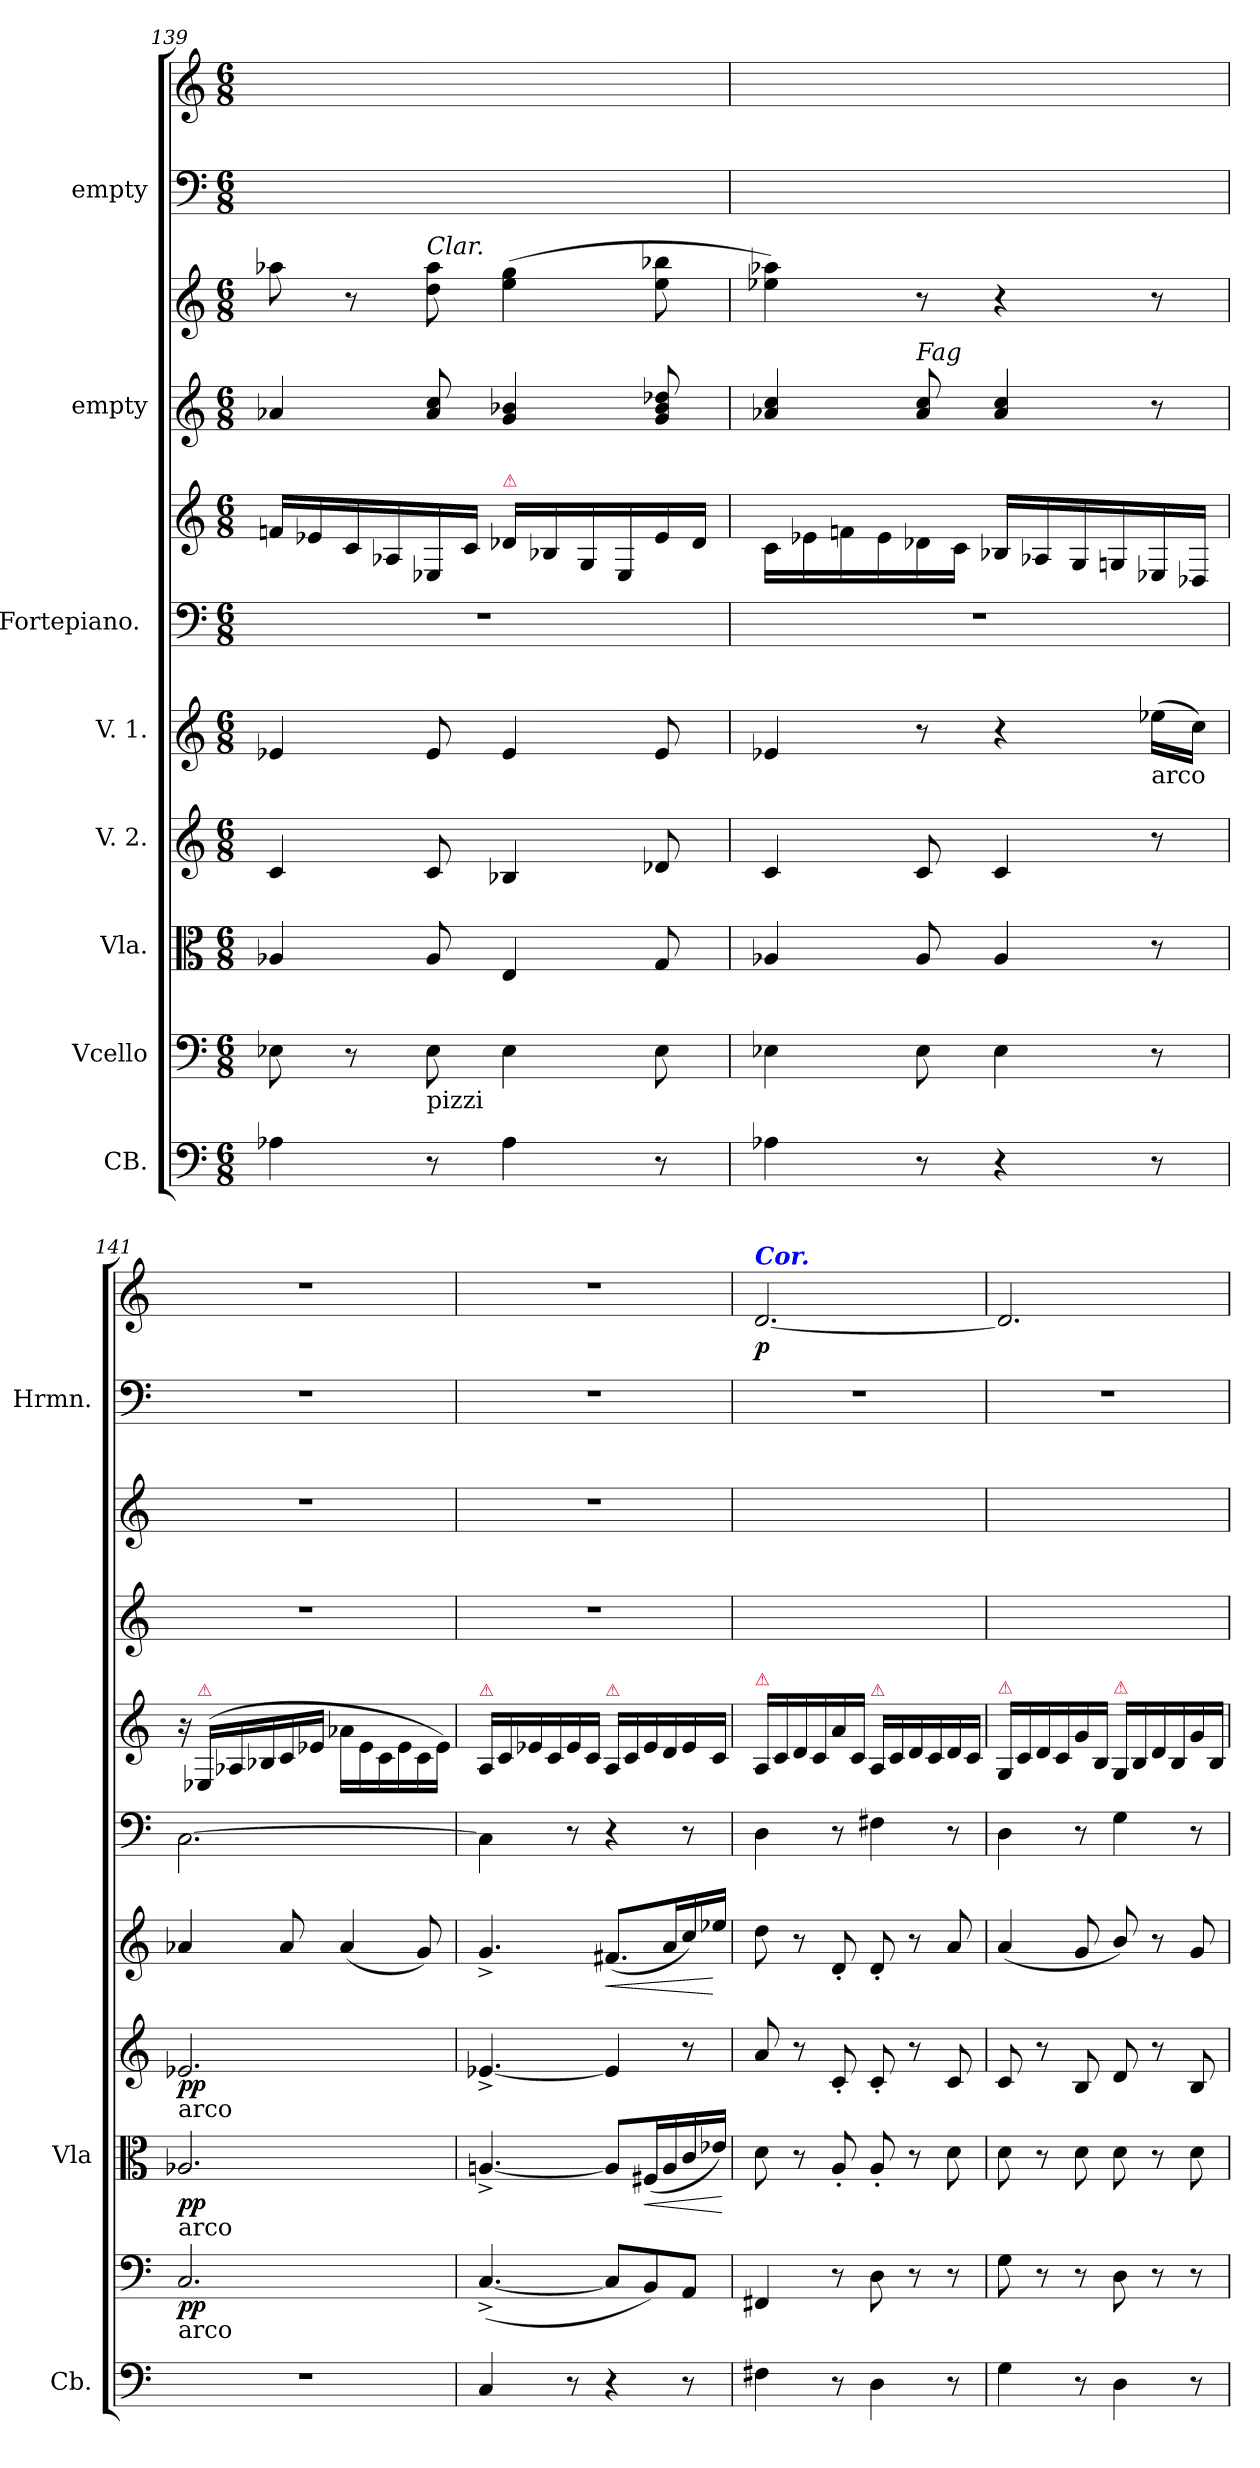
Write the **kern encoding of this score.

**kern	**kern	**dynam	**kern	**dynam	**kern	**dynam	**kern	**dynam	**kern	**kern	**kern	**kern	**kern	**kern	**dynam
*part8	*part7	*part7	*part6	*part6	*part5	*part5	*part4	*part4	*part3	*part3	*part2	*part2	*part1	*part1	*part1
*staff11	*staff10	*staff10	*staff9	*staff9	*staff8	*staff8	*staff7	*staff7	*staff6	*staff5	*staff4	*staff3	*staff2	*staff1	*staff1/2
*I"CB.	*I"Vcello	*	*I"Vla.	*	*I"V. 2.	*	*I"V. 1.	*	*I"Fortepiano. [2]	*	*I"empty	*	*I"empty	*	*
*I'Cb.	*	*	*I'Vla	*	*	*	*	*	*	*	*	*	*I'Hrmn.	*	*
*clefF4	*clefF4	*	*clefC3	*	*clefG2	*	*clefG2	*	*clefF4	*clefG2	*clefG2	*clefG2	*clefF4	*clefG2	*
*k[]	*k[]	*	*k[]	*	*k[]	*	*k[]	*	*k[]	*k[]	*k[]	*k[]	*k[]	*k[]	*
*C:	*C:	*	*C:	*	*C:	*	*C:	*	*C:	*C:	*C:	*C:	*C:	*C:	*
*M6/8	*M6/8	*	*M6/8	*	*M6/8	*	*M6/8	*	*M6/8	*M6/8	*M6/8	*M6/8	*M6/8	*M6/8	*
=139	=139	=139	=139	=139	=139	=139	=139	=139	=139	=139	=139	=139	=139	=139	=139
4A-X\	8E-X\	.	4A-X/	.	4c/	.	4e-X/	.	2.r	16fn/LL	4a-X/	8aa-X\	2.ryy	2.ryy	.
.	.	.	.	.	.	.	.	.	.	16e-X/	.	.	.	.	.
.	8r	.	.	.	.	.	.	.	.	16c/	.	8r	.	.	.
.	.	.	.	.	.	.	.	.	.	16A-X/	.	.	.	.	.
!	!	!	!	!	!	!	!	!	!	!	!	!LO:TX:a:i:t=Clar.	!	!	!
!	!LO:TX:b:t=pizzi	!	!	!	!	!	!	!	!	!	!	!	!	!	!
8r	8E-\	.	8A-/	.	8c/	.	8e-/	.	.	16E-X/	8a-/ 8cc/	8dd\ 8aa-\	.	.	.
.	.	.	.	.	.	.	.	.	.	16c/JJ	.	.	.	.	.
!	!	!	!	!	!	!	!	!	!	!LO:TX:a:color=crimson:t=⚠	!	!	!	!	!
4A-\	4E-\	.	4E/	.	4B-X/	.	4e-/	.	.	16d-X/LL	4g/ 4b-X/	(4ee\ 4gg\	.	.	.
.	.	.	.	.	.	.	.	.	.	16B-X/	.	.	.	.	.
.	.	.	.	.	.	.	.	.	.	16G/	.	.	.	.	.
.	.	.	.	.	.	.	.	.	.	16E-/	.	.	.	.	.
8r	8E-\	.	8G/	.	8d-X/	.	8e-/	.	.	16e-/	8g/ 8b-/ 8dd-X/	8ee\ 8bb-X\	.	.	.
.	.	.	.	.	.	.	.	.	.	16d-/JJ	.	.	.	.	.
=140	=140	=140	=140	=140	=140	=140	=140	=140	=140	=140	=140	=140	=140	=140	=140
4A-X\	4E-X\	.	4A-X/	.	4c/	.	4e-X/	.	2.r	16c\LL	4a-X/ 4cc/	4ee-X\ 4aa-X\)	2.ryy	2.ryy	.
.	.	.	.	.	.	.	.	.	.	16e-X\	.	.	.	.	.
.	.	.	.	.	.	.	.	.	.	16fn\	.	.	.	.	.
.	.	.	.	.	.	.	.	.	.	16e-\	.	.	.	.	.
!	!	!	!	!	!	!	!	!	!	!	!LO:TX:a:i:t=Fag	!	!	!	!
8r	8E-\	.	8A-/	.	8c/	.	8r	.	.	16d-X\	8a-/ 8cc/	8r	.	.	.
.	.	.	.	.	.	.	.	.	.	16c\JJ	.	.	.	.	.
4r	4E-\	.	4A-/	.	4c/	.	4r	.	.	16B-X/LL	4a-/ 4cc/	4r	.	.	.
.	.	.	.	.	.	.	.	.	.	16A-X/	.	.	.	.	.
.	.	.	.	.	.	.	.	.	.	16G/	.	.	.	.	.
.	.	.	.	.	.	.	.	.	.	16Gn/	.	.	.	.	.
!	!	!	!	!	!	!	!LO:TX:b:t=arco	!	!	!	!	!	!	!	!
8r	8r	.	8r	.	8r	.	(16ee-X\LL	.	.	16E-X/	8r	8r	.	.	.
.	.	.	.	.	.	.	16cc\JJ)	.	.	16D-X/JJ	.	.	.	.	.
=141	=141	=141	=141	=141	=141	=141	=141	=141	=141	=141	=141	=141	=141	=141	=141
!	!	!	!	!	!LO:TX:b:t=arco	!	!	!	!	!	!	!	!	!	!
!	!	!	!LO:TX:b:t=arco	!	!	!	!	!	!	!	!	!	!	!	!
!	!LO:TX:b:t=arco	!	!	!	!	!	!	!	!	!	!	!	!	!	!
2.r	2.C/	pp	2.A-X/	pp	2.e-X/	pp	4a-X/	.	[2.C\	16r	2.r	2.r	2.r	2.r	.
!	!	!	!	!	!	!	!	!	!	!LO:TX:a:color=crimson:t=⚠	!	!	!	!	!
.	.	.	.	.	.	.	.	.	.	(16E-X/LL	.	.	.	.	.
.	.	.	.	.	.	.	.	.	.	16A-X/	.	.	.	.	.
.	.	.	.	.	.	.	.	.	.	16B-X/	.	.	.	.	.
.	.	.	.	.	.	.	8a-/	.	.	16c/	.	.	.	.	.
.	.	.	.	.	.	.	.	.	.	16e-X/JJ	.	.	.	.	.
.	.	.	.	.	.	.	(4a-/	.	.	16a-X\LL	.	.	.	.	.
.	.	.	.	.	.	.	.	.	.	16e-\	.	.	.	.	.
.	.	.	.	.	.	.	.	.	.	16c\	.	.	.	.	.
.	.	.	.	.	.	.	.	.	.	16e-\	.	.	.	.	.
.	.	.	.	.	.	.	8g/)	.	.	16c\	.	.	.	.	.
.	.	.	.	.	.	.	.	.	.	16e-\JJ)	.	.	.	.	.
=142	=142	=142	=142	=142	=142	=142	=142	=142	=142	=142	=142	=142	=142	=142	=142
!	!	!	!	!	!	!	!	!	!	!LO:TX:a:color=crimson:t=⚠	!	!	!	!	!
4C/	([4.C^/	.	[4.An^/	.	[4.e-X^/	.	4.g^/	.	4C\]	16A/LL	2.r	2.r	2.r	2.r	.
.	.	.	.	.	.	.	.	.	.	16c/	.	.	.	.	.
.	.	.	.	.	.	.	.	.	.	16e-X/	.	.	.	.	.
.	.	.	.	.	.	.	.	.	.	16c/	.	.	.	.	.
8r	.	.	.	.	.	.	.	.	8r	16e-/	.	.	.	.	.
.	.	.	.	.	.	.	.	.	.	16c/JJ	.	.	.	.	.
!	!	!	!	!	!	!	!	!	!	!LO:TX:a:color=crimson:t=⚠	!	!	!	!	!
!	!	!	!	!	!	!	!	!LO:HP:b	!	!	!	!	!	!	!
4r	8C/L]	.	8A/L]	.	4e-/]	.	(8.f#X/L	<	4r	16A/LL	.	.	.	.	.
.	.	.	.	.	.	.	.	.	.	16c/	.	.	.	.	.
!	!	!	!	!LO:HP:b	!	!	!	!	!	!	!	!	!	!	!
.	8BB/)	.	(16F#X/L	<	.	.	.	.	.	16e-/	.	.	.	.	.
.	.	.	16A/	.	.	.	16a/L	.	.	16d/	.	.	.	.	.
8r	8AA/J	.	16c/	.	8r	.	16cc/)	.	8r	16e-/	.	.	.	.	.
.	.	.	16e-X/JJ)	.	.	.	16ee-X/JJ	[	.	16c/JJ	.	.	.	.	.
.	.	.	.	[	.	.	.	.	.	.	.	.	.	.	.
=143	=143	=143	=143	=143	=143	=143	=143	=143	=143	=143	=143	=143	=143	=143	=143
!	!	!	!	!	!	!	!	!	!	!	!	!	!	!LO:TX:a:Bi:color=blue:t=Cor.	!
!	!	!	!	!	!	!	!	!	!	!LO:TX:a:color=crimson:t=⚠	!	!	!	!	!
4F#X\	4FF#X/	.	8d\	.	8a/	.	8dd\	.	4D\	16A/LL	2.ryy	2.ryy	2.r	[2.d/	p
.	.	.	.	.	.	.	.	.	.	16c/	.	.	.	.	.
.	.	.	8r	.	8r	.	8r	.	.	16d/	.	.	.	.	.
.	.	.	.	.	.	.	.	.	.	16c/	.	.	.	.	.
8r	8r	.	8A'/	.	8c'/	.	8d'/	.	8r	16a/	.	.	.	.	.
.	.	.	.	.	.	.	.	.	.	16c/JJ	.	.	.	.	.
!	!	!	!	!	!	!	!	!	!	!LO:TX:a:color=crimson:t=⚠	!	!	!	!	!
4D\	8D\	.	8A'/	.	8c'/	.	8d'/	.	4F#X\	16A/LL	.	.	.	.	.
.	.	.	.	.	.	.	.	.	.	16c/	.	.	.	.	.
.	8r	.	8r	.	8r	.	8r	.	.	16d/	.	.	.	.	.
.	.	.	.	.	.	.	.	.	.	16c/	.	.	.	.	.
8r	8r	.	8d\	.	8c/	.	8a/	.	8r	16d/	.	.	.	.	.
.	.	.	.	.	.	.	.	.	.	16c/JJ	.	.	.	.	.
=144	=144	=144	=144	=144	=144	=144	=144	=144	=144	=144	=144	=144	=144	=144	=144
!	!	!	!	!	!	!	!	!	!	!LO:TX:a:color=crimson:t=⚠	!	!	!	!	!
4G\	8G\	.	8d\	.	8c/	.	(4a/	.	4D\	16G/LL	2.ryy	2.ryy	2.r	2.d/]	.
.	.	.	.	.	.	.	.	.	.	16c/	.	.	.	.	.
.	8r	.	8r	.	8r	.	.	.	.	16d/	.	.	.	.	.
.	.	.	.	.	.	.	.	.	.	16c/	.	.	.	.	.
8r	8r	.	8d\	.	8B/	.	8g/	.	8r	16g/	.	.	.	.	.
.	.	.	.	.	.	.	.	.	.	16B/JJ	.	.	.	.	.
!	!	!	!	!	!	!	!	!	!	!LO:TX:a:color=crimson:t=⚠	!	!	!	!	!
4D\	8D\	.	8d\	.	8d/	.	8b/)	.	4G\	16G/LL	.	.	.	.	.
.	.	.	.	.	.	.	.	.	.	16B/	.	.	.	.	.
.	8r	.	8r	.	8r	.	8r	.	.	16d/	.	.	.	.	.
.	.	.	.	.	.	.	.	.	.	16B/	.	.	.	.	.
8r	8r	.	8d\	.	8B/	.	8g/	.	8r	16g/	.	.	.	.	.
.	.	.	.	.	.	.	.	.	.	16B/JJ	.	.	.	.	.
=	=	=	=	=	=	=	=	=	=	=	=	=	=	=	=
*-	*-	*-	*-	*-	*-	*-	*-	*-	*-	*-	*-	*-	*-	*-	*-
